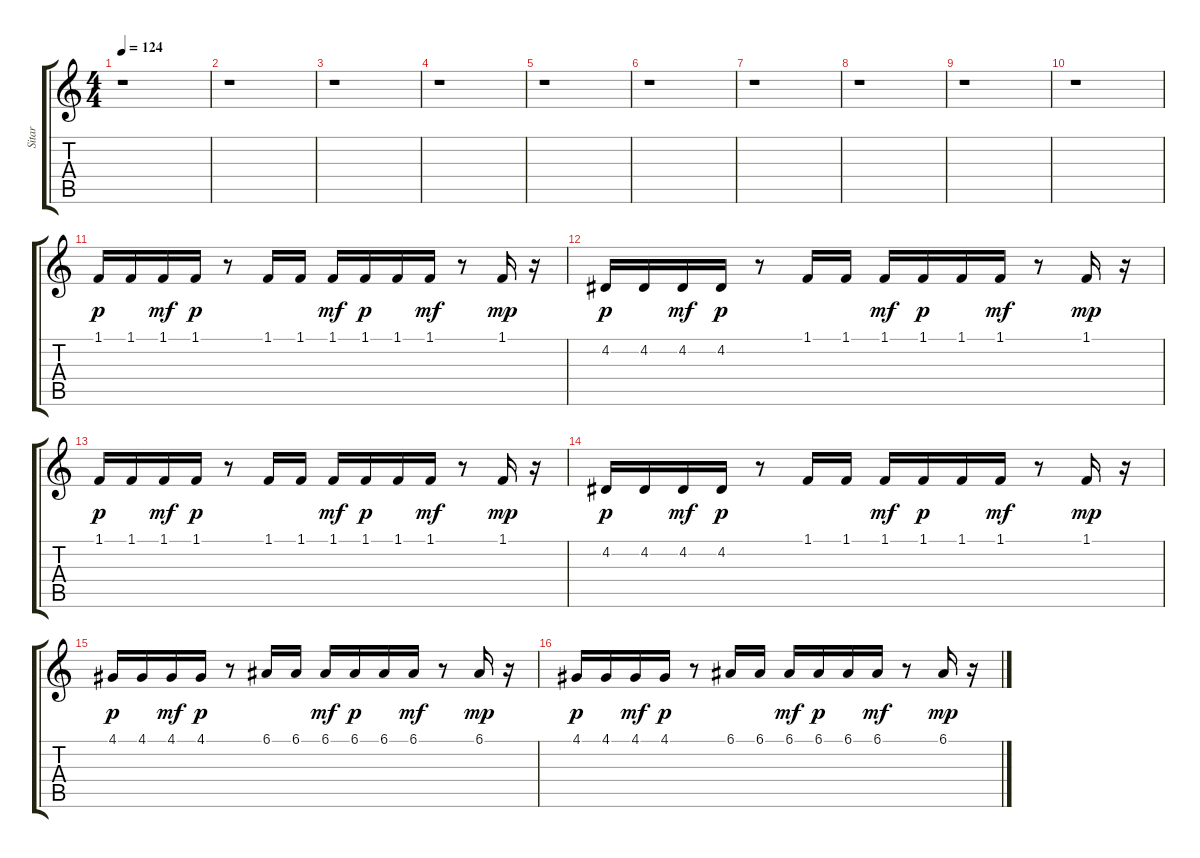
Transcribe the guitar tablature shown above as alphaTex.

\track ("Sitar" "Sitar") {instrument sitar}
\staff {score tabs}
\tuning (E4 B3 G3 D3 A2 E2) {hide}
\ts (4 4)
\tempo 124
\clef g2
\ks c
r.1{dy mp} |
r.1 |
r.1 |
r.1 |
r.1 |
r.1 |
r.1 |
r.1 |
r.1 |
r.1 |
1.1.16{dy p} 1.1.16 1.1.16{dy mf} 1.1.16{dy p} r.8 1.1.16 1.1.16 1.1.16{dy mf} 1.1.16{dy p} 1.1.16 1.1.16{dy mf} r.8 1.1.16{dy mp} r.16 |
4.2.16{dy p} 4.2.16 4.2.16{dy mf} 4.2.16{dy p} r.8 1.1.16 1.1.16 1.1.16{dy mf} 1.1.16{dy p} 1.1.16 1.1.16{dy mf} r.8 1.1.16{dy mp} r.16 |
1.1.16{dy p} 1.1.16 1.1.16{dy mf} 1.1.16{dy p} r.8 1.1.16 1.1.16 1.1.16{dy mf} 1.1.16{dy p} 1.1.16 1.1.16{dy mf} r.8 1.1.16{dy mp} r.16 |
4.2.16{dy p} 4.2.16 4.2.16{dy mf} 4.2.16{dy p} r.8 1.1.16 1.1.16 1.1.16{dy mf} 1.1.16{dy p} 1.1.16 1.1.16{dy mf} r.8 1.1.16{dy mp} r.16 |
4.1.16{dy p} 4.1.16 4.1.16{dy mf} 4.1.16{dy p} r.8 6.1.16 6.1.16 6.1.16{dy mf} 6.1.16{dy p} 6.1.16 6.1.16{dy mf} r.8 6.1.16{dy mp} r.16 |
4.1.16{dy p} 4.1.16 4.1.16{dy mf} 4.1.16{dy p} r.8 6.1.16 6.1.16 6.1.16{dy mf} 6.1.16{dy p} 6.1.16 6.1.16{dy mf} r.8 6.1.16{dy mp} r.16
